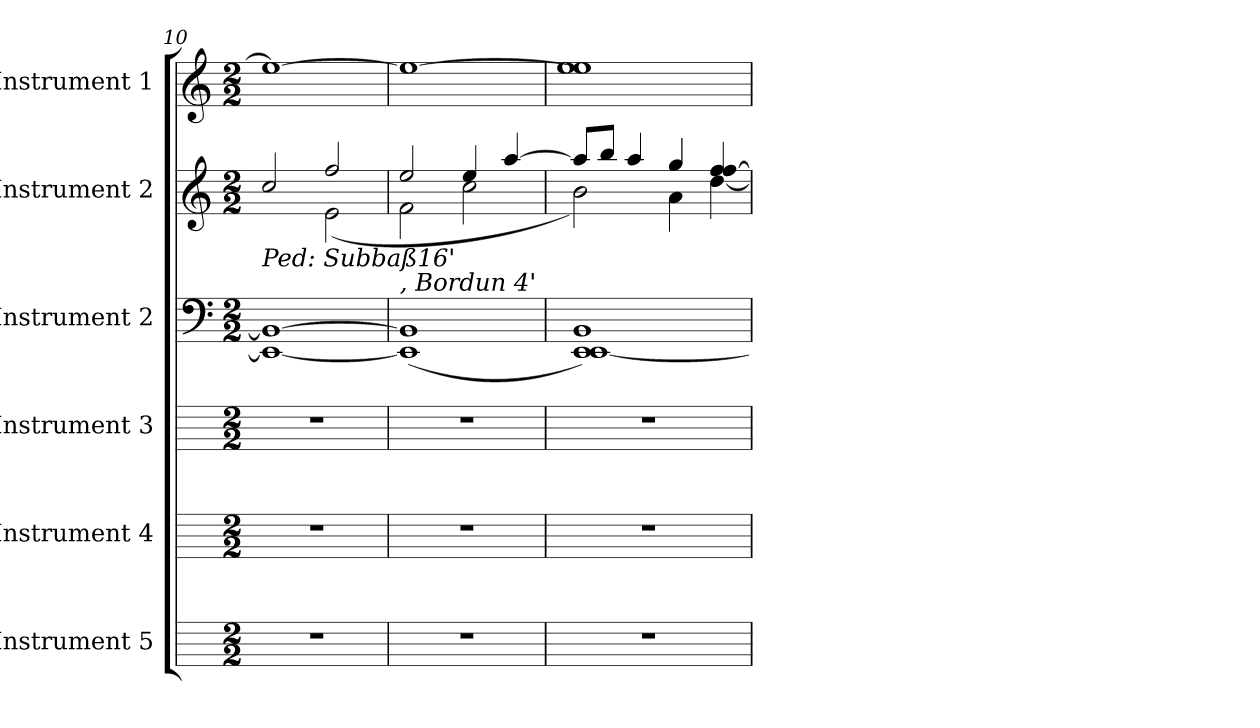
**kern	**kern	**kern	**kern	**kern	**kern	**text
*part6	*part5	*part4	*part3	*part2	*part1	*part1
*staff6	*staff5	*staff4	*staff3	*staff2	*staff1	*staff1
*I"Instrument 5	*I"Instrument 4	*I"Instrument 3	*I"Instrument 2	*I"Instrument 2	*I"Instrument 1	*
*	*	*	*clefF4	*clefG2	*clefG2	*
*k[]	*k[]	*k[]	*k[]	*k[]	*k[]	*
*C:	*C:	*C:	*C:	*C:	*C:	*
*M2/2	*M2/2	*M2/2	*M2/2	*M2/2	*M2/2	*
=10	=10	=10	=10	=10	=10	=10
*	*	*	*	*^	*	*
!	!	!	!	!LO:TX:b:i:t=Ped&colon; Subbaß16'	!	!	!
!	!	!	!	!	!	!	!LO:LY:b:cj
1r	1r	1r	1BB_> 1EE_<	2cc/	2ryy	1ee_>	.
.	.	.	.	2ff/	(<2e\	.	.
=11	=11	=11	=11	=11	=11	=11	=11
!	!	!	!	!LO:TX:b:i:t=, Bordun 4'	!	!	!
!	!	!	!	!	!	!	!LO:LY:b:cj
1r	1r	1r	(<1BB] 1EE]	2ee/	2f\	1ee_<	.
.	.	.	.	4ee/	2cc\	.	.
.	.	.	.	[<4aa/	.	.	.
!!LO:LB:g=z
=12	=12	=12	=12	=12	=12	=12	=12
!	!	!	!	!	!	!	!LO:LY:b:cj
1r	1r	1r	1BB 1EE [<1EE)	8aa/L]	2b\)	1ee 1ee]	.
.	.	.	.	8bb/J	.	.	.
.	.	.	.	4aa/	.	.	.
.	.	.	.	4gg/	4a\	.	.
.	.	.	.	4ff/ [>4ff/	[<4dd\	.	.
*	*	*	*	*v	*v	*	*
=	=	=	=	=	=	=
*-	*-	*-	*-	*-	*-	*-
